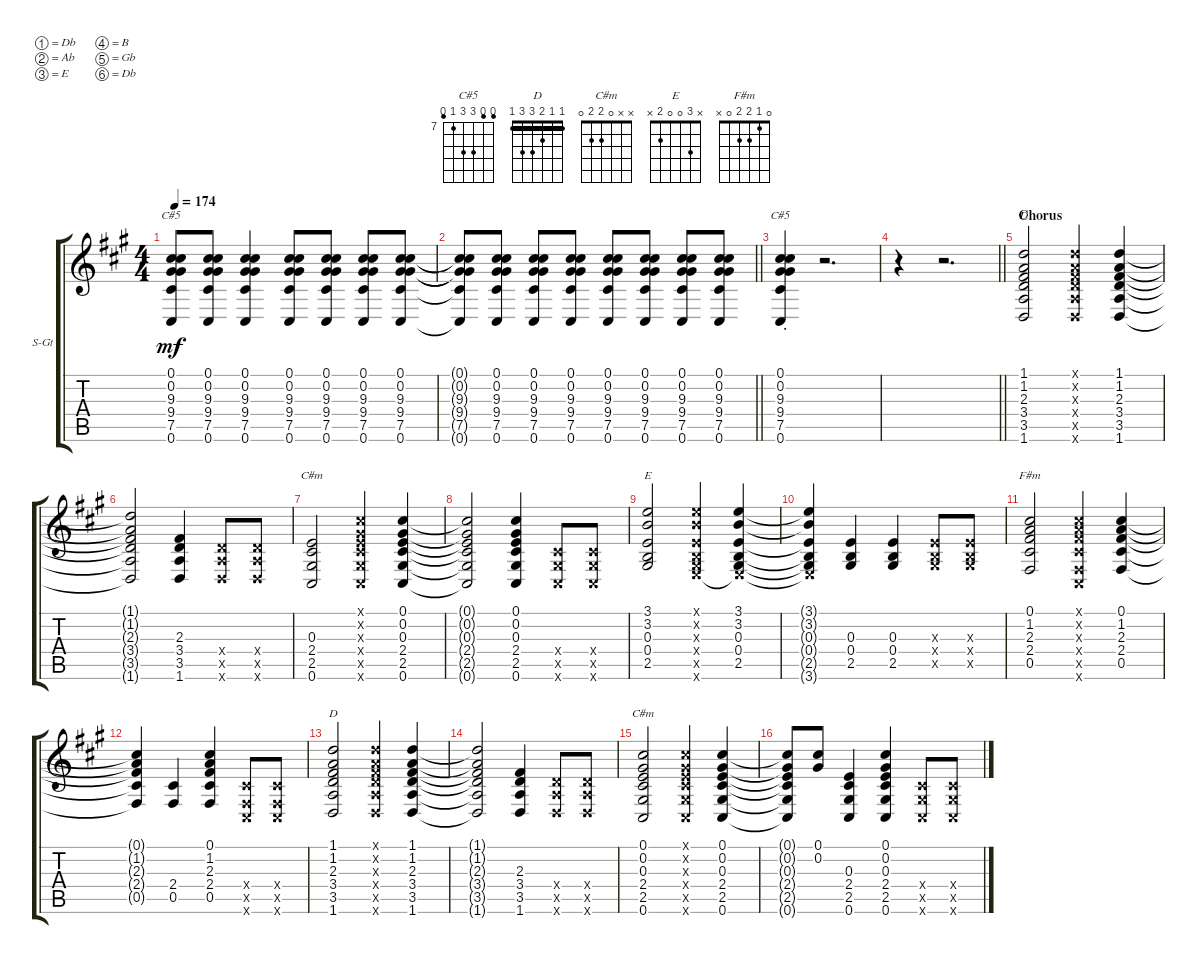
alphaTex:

\bracketExtendMode groupsimilarinstruments
\firstSystemTrackNameOrientation horizontal
\otherSystemsTrackNameOrientation horizontal
\track ("Acoustic Guitar 2" "S-Gt") {instrument acousticguitarsteel}
\staff {score tabs}
\tuning (Db4 Ab3 E3 B2 Gb2 Db2)
\chord ("C#5" 6 6 9 9 7 x) {firstfret 7}
\chord ("C#5" 6 6 9 9 7 6) {firstfret 7}
\chord ("D" 1 1 2 3 3 1) {barre (1 1)}
\chord ("C#m" x x 0 2 2 0)
\chord ("E" x 3 0 0 2 x)
\chord ("F#m" 0 1 2 2 0 x)
\ts (4 4)
\tempo 174
\clef g2
\ks a
(0.1 0.2 9.3 9.4 7.5 0.6).8{ch "C#5" dy mf} (0.1 0.2 9.3 9.4 7.5 0.6).8 (0.1 0.2 9.3 9.4 7.5 0.6).4 (0.1 0.2 9.3 9.4 7.5 0.6).8 (0.1 0.2 9.3 9.4 7.5 0.6).8 (0.1 0.2 9.3 9.4 7.5 0.6).8 (0.1 0.2 9.3 9.4 7.5 0.6).8 |
\barLineRight lightlight
(0.1{t} 0.2{t} 9.3{t} 9.4{t} 7.5{t} 0.6{t}).8 (0.1 0.2 9.3 9.4 7.5 0.6).8 (0.1 0.2 9.3 9.4 7.5 0.6).8 (0.1 0.2 9.3 9.4 7.5 0.6).8 (0.1 0.2 9.3 9.4 7.5 0.6).8 (0.1 0.2 9.3 9.4 7.5 0.6).8 (0.1 0.2 9.3 9.4 7.5 0.6).8 (0.1 0.2 9.3 9.4 7.5 0.6).8 |
\section ("" "")
(0.1{st} 0.2{st} 9.3{st} 9.4{st} 7.5{st} 0.6{st}).4{ch "C#5"} r.2{d} |
\barLineRight lightlight
r.4 r.2{d} |
\section ("" "Chorus")
(1.1 1.2 2.3 3.4 3.5 1.6).2{ch "D"} (1.1{x} 1.2{x} 2.3{x} 3.4{x} 3.5{x} 1.6{x}).4 (1.1 1.2 2.3 3.4 3.5 1.6).4 |
(1.1{t} 1.2{t} 2.3{t} 3.4{t} 3.5{t} 1.6{t}).2 (2.3 3.4 3.5 1.6).4 (3.4{x} 3.5{x} 1.6{x}).8 (3.4{x} 3.5{x} 1.6{x}).8 |
(0.3 2.4 2.5 0.6).2{ch "C#m"} (0.1{x} 0.2{x} 0.3{x} 2.4{x} 2.5{x} 0.6{x}).4 (0.1 0.2 0.3 2.4 2.5 0.6).4 |
(0.1{t} 0.2{t} 0.3{t} 2.4{t} 2.5{t} 0.6{t}).2 (0.1 0.2 0.3 2.4 2.5 0.6).4 (2.4{x} 2.5{x} 0.6{x}).8 (2.4{x} 2.5{x} 0.6{x}).8 |
(3.1 3.2 0.3 0.4 2.5).2{ch "E"} (3.1{x} 3.2{x} 0.3{x} 0.4{x} 2.5{x} 3.6{x}).4 (3.1 3.2 0.3 0.4 2.5 3.6{x t}).4 |
(3.1{t} 3.2{t} 0.3{t} 0.4{t} 2.5{t} 3.6{x t}).4 (0.3 0.4 2.5).4 (0.3 0.4 2.5).4 (0.3{x} 0.4{x} 2.5{x}).8 (0.3{x} 0.4{x} 2.5{x}).8 |
(0.1 1.2 2.3 2.4 0.5).2{ch "F#m"} (0.1{x} 1.2{x} 2.3{x} 2.4{x} 0.5{x} 0.6{x}).4 (0.1 1.2 2.3 2.4 0.5).4 |
(0.1{t} 1.2{t} 2.3{t} 2.4{t} 0.5{t}).4 (2.4 0.5).4 (0.1 1.2 2.3 2.4 0.5).4 (2.4{x} 0.5{x} 0.6{x}).8 (2.4{x} 0.5{x} 0.6{x}).8 |
(1.1 1.2 2.3 3.4 3.5 1.6).2{ch "D"} (1.1{x} 1.2{x} 2.3{x} 3.4{x} 3.5{x} 1.6{x}).4 (1.1 1.2 2.3 3.4 3.5 1.6).4 |
(1.1{t} 1.2{t} 2.3{t} 3.4{t} 3.5{t} 1.6{t}).2 (2.3 3.4 3.5 1.6).4 (3.4{x} 3.5{x} 1.6{x}).8 (3.4{x} 3.5{x} 1.6{x}).8 |
(0.1 0.2 0.3 2.4 2.5 0.6).2{ch "C#m"} (0.1{x} 0.2{x} 0.3{x} 2.4{x} 2.5{x} 0.6{x}).4 (0.1 0.2 0.3 2.4 2.5 0.6).4 |
(0.1{t} 0.2{t} 0.3{t} 2.4{t} 2.5{t} 0.6{t}).8 (0.1 0.2).8 (0.3 2.4 2.5 0.6).4 (0.1 0.2 0.3 2.4 2.5 0.6).4 (2.4{x} 2.5{x} 0.6{x}).8 (2.4{x} 2.5{x} 0.6{x}).8
